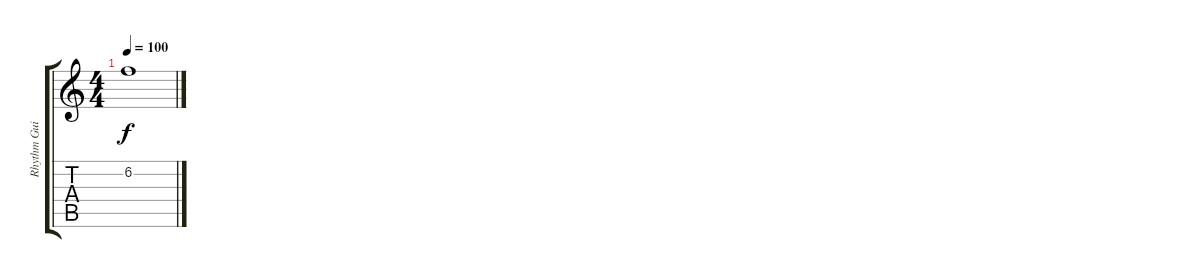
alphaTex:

\track ("Rhythm Guitar" "Rhythm Gui") {instrument overdrivenguitar}
\staff {score tabs}
\tuning (E4 B3 G3 D3 A2 E2) {hide}
\ts (4 4)
\tempo 100
\clef g2
\ks c
6.2{t}.1{dy f}
